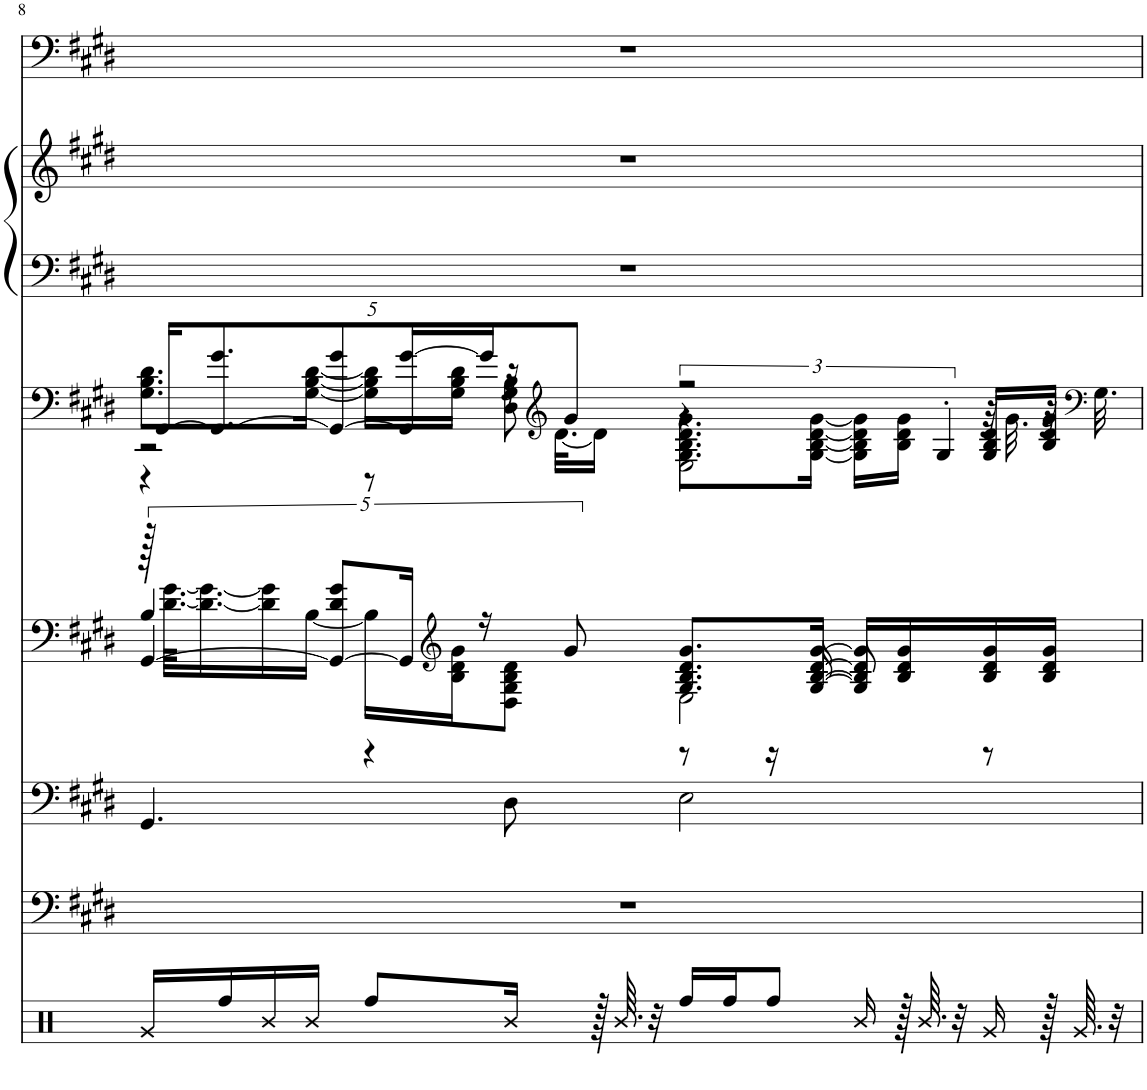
**kern	**kern	**kern	**kern	**kern	**kern	**kern	**kern
*part7	*part6	*part5	*part4	*part3	*part2	*part2	*part1
*staff8	*staff7	*staff6	*staff5	*staff4	*staff3	*staff2	*staff1
*I"Percussion	*I"E.Grand	*I"Nylon Gtr.	*I"Steel Gtr.	*I"Steel Gtr.	*I"Bright Piano	*	*I"Synth Bass 2
*	*	*	*	*	*I'Pno	*	*
!!LO:PB:g=z
*clefX	*clefF4	*clefF4	*clefF4	*clefF4	*clefF4	*clefG2	*clefF4
*k[]	*k[f#c#g#d#]	*k[f#c#g#d#]	*k[f#c#g#d#]	*k[f#c#g#d#]	*k[f#c#g#d#]	*k[f#c#g#d#]	*k[f#c#g#d#]
*M4/4	*M4/4	*M4/4	*M4/4	*M4/4	*M4/4	*M4/4	*M4/4
=8	=8	=8	=8	=8	=8	=8	=8
*	*	*	*^	*	*	*	*
*	*	*	*	*^	*	*	*	*
*	*	*	*	*	*	*Xbrackettup	*	*	*
*	*	*	*	*	*	*^	*	*	*
*	*	*	*	*	*	*	*^	*	*	*
*	*	*	*	*	*	*	*	*^	*	*	*
16Rg/LL	1r	4.GG#/	[5GG#/	128r	4B/	[20GG#/KL	8.G#\ 8.B\ 8.d#\L	2r	4r	1r	1r	1r
.	.	.	.	[64.d#\ [64.g#\KKLL	.	.	.	.	.	.	.	.
.	.	.	.	16.d#\_ 16.g#\_	.	.	.	.	.	.	.	.
.	.	.	.	.	.	10.GG#/_ 10.g#/	.	.	.	.	.	.
16Rff/	.	.	.	.	.	.	.	.	.	.	.	.
16R/	.	.	.	16d#\] 16g#\]	.	.	.	.	.	.	.	.
16R/JJ	.	.	.	[16B\JJ	.	.	[16G#\ [16B\ [16d#\Jk	.	.	.	.	.
.	.	.	10GG#/_ 10d#/ 10g#/L	.	.	10GG#/_ 10g#/	.	.	.	.	.	.
8Rff/L	.	.	.	16B\LL]	4r	.	16G#\] 16B\] 16d#\]LL	.	8r	.	.	.
.	.	.	20GG#/Jk]	.	.	20GG#/] [20g#/L	.	.	.	.	.	.
*	*	*	*clefG2	*	*	*	*	*	*	*	*	*
.	.	.	.	16B\ 16d#\ 16g#\J	.	.	16G#\ 16B\ 16d#\JJ	.	.	.	.	.
.	.	.	20r	.	.	20g#/J]	.	.	.	.	.	.
16R/Jk	.	8D#\	.	8D#\ 8G#\ 8B\ 8d#\J	.	.	64r	.	8D#\ 8G#\ 8B\	.	.	.
*	*	*	*	*	*	*clefG2	*	*	*	*	*	*
.	.	.	.	.	.	.	[32.d#\KLL	.	.	.	.	.
.	.	.	10g#/	.	.	10g#/J	.	.	.	.	.	.
128r	.	.	.	.	.	.	16d#\JJ]	.	.	.	.	.
64.R/	.	.	.	.	.	.	.	.	.	.	.	.
32r	.	.	.	.	.	.	.	.	.	.	.	.
*	*	*	*	*	*	*brackettup	*	*	*	*	*	*
16Rff/LL	.	2E\	8.G#/ 8.B/ 8.d#/ 8.g#/L	2E\	8r	3r	8.G#\ 8.B\ 8.d#\ 8.g#\L	4r	2E\	.	.	.
16Rff/J	.	.	.	.	.	.	.	.	.	.	.	.
8Rff/J	.	.	.	.	16r	.	.	.	.	.	.	.
.	.	.	[16B/ [16d#/ [16g#/Jk	.	[16G#/	.	[16G#\ [16B\ [16d#\ [16g#\Jk	.	.	.	.	.
16R/	.	.	16B/] 16d#/] 16g#/]LL	.	8G#/]	.	16G#\] 16B\] 16d#\] 16g#\]LL	8r	.	.	.	.
128r	.	.	16B/ 16d#/ 16g#/	.	.	.	16B\ 16d#\ 16g#\JJ	.	.	.	.	.
64.R/	.	.	.	.	.	.	.	.	.	.	.	.
.	.	.	.	.	.	6G#'/	.	.	.	.	.	.
32r	.	.	.	.	.	.	.	.	.	.	.	.
16Rg/	.	.	16B/ 16d#/ 16g#/	.	8r	.	64r	16G#/ 16B/ 16d#/LL	.	.	.	.
.	.	.	.	.	.	.	32.g#\	.	.	.	.	.
128r	.	.	16B/ 16d#/ 16g#/JJ	.	.	.	64r	16B/ 16d#/ 16g#/JJ	.	.	.	.
64.Rg/	.	.	.	.	.	.	.	.	.	.	.	.
*	*	*	*	*	*	*clefF4	*	*	*	*	*	*
.	.	.	.	.	.	.	32.G#\	.	.	.	.	.
32r	.	.	.	.	.	.	.	.	.	.	.	.
*	*	*	*v	*v	*v	*	*	*	*	*	*	*
*	*	*	*	*v	*v	*v	*v	*	*	*
=	=	=	=	=	=	=	=
*-	*-	*-	*-	*-	*-	*-	*-
